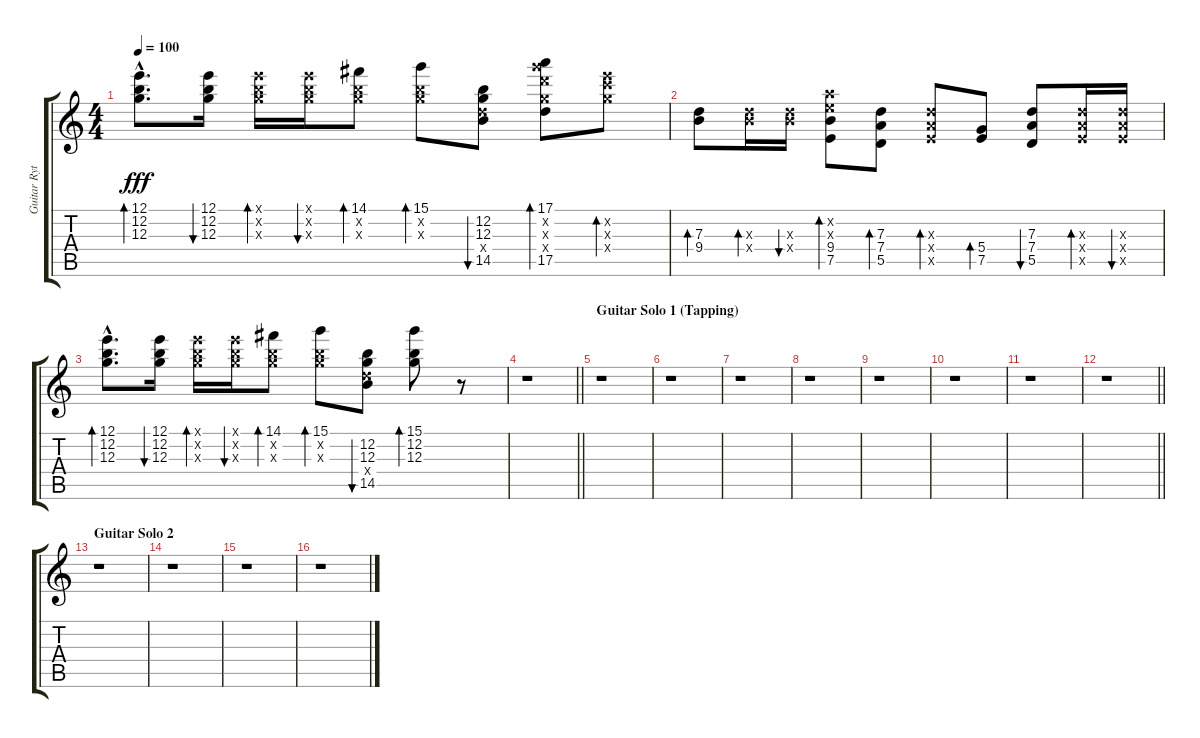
\track ("Guitar Rythm (Clean) 1" "Guitar Ryt") {instrument acousticguitarnylon}
\staff {score tabs}
\tuning (E4 B3 G3 D3 A2 E2) {hide}
\ts (4 4)
\tempo 100
\clef g2
\ks c
(12.1{hac} 12.2{hac} 12.3{hac}).8{d bd 30 dy fff} (12.1 12.2 12.3).16{bu 30} (12.1{x} 12.2{x} 12.3{x}).16{bd 30} (12.1{x} 12.2{x} 12.3{x}).16{bu 30} (14.1 12.2{x} 12.3{x}).8{bd 30} (15.1 12.2{x} 12.3{x}).8{bd 30} (12.2 12.3 12.4{x} 14.5).8{bu 30} (17.1 20.2{x} 19.3{x} 17.4{x} 17.5).8{bd 30} (17.2{x} 17.3{x} 17.4{x}).8{bd 30} |
(7.3 9.4).8{bd 30} (7.3{x} 9.4{x}).16{bd 30} (7.3{x} 9.4{x}).16{bu 30} (10.2{x} 9.3{x} 9.4 7.5).8{bd 30} (7.3 7.4 5.5).8{bd 30} (7.3{x} 7.4{x} 7.5{x}).8{bd 30} (5.4 7.5).8{bd 30} (7.3 7.4 5.5).8{bu 30} (7.3{x} 7.4{x} 7.5{x}).16{bd 30} (7.3{x} 7.4{x} 7.5{x}).16{bu 30} |
(12.1{hac} 12.2{hac} 12.3{hac}).8{d bd 30} (12.1 12.2 12.3).16{bu 30} (12.1{x} 12.2{x} 12.3{x}).16{bd 30} (12.1{x} 12.2{x} 12.3{x}).16{bu 30} (14.1 12.2{x} 12.3{x}).8{bd 30} (15.1 12.2{x} 12.3{x}).8{bd 30} (12.2 12.3 12.4{x} 14.5).8{bu 30} (15.1 12.2 12.3).8{bd 30} r.8 |
\barLineRight lightlight
r.1 |
\section ("" "Guitar Solo 1 (Tapping)")
r.1 |
r.1 |
r.1 |
r.1 |
r.1 |
r.1 |
r.1 |
\barLineRight lightlight
r.1 |
\section ("" "Guitar Solo 2")
r.1 |
r.1 |
r.1 |
r.1
